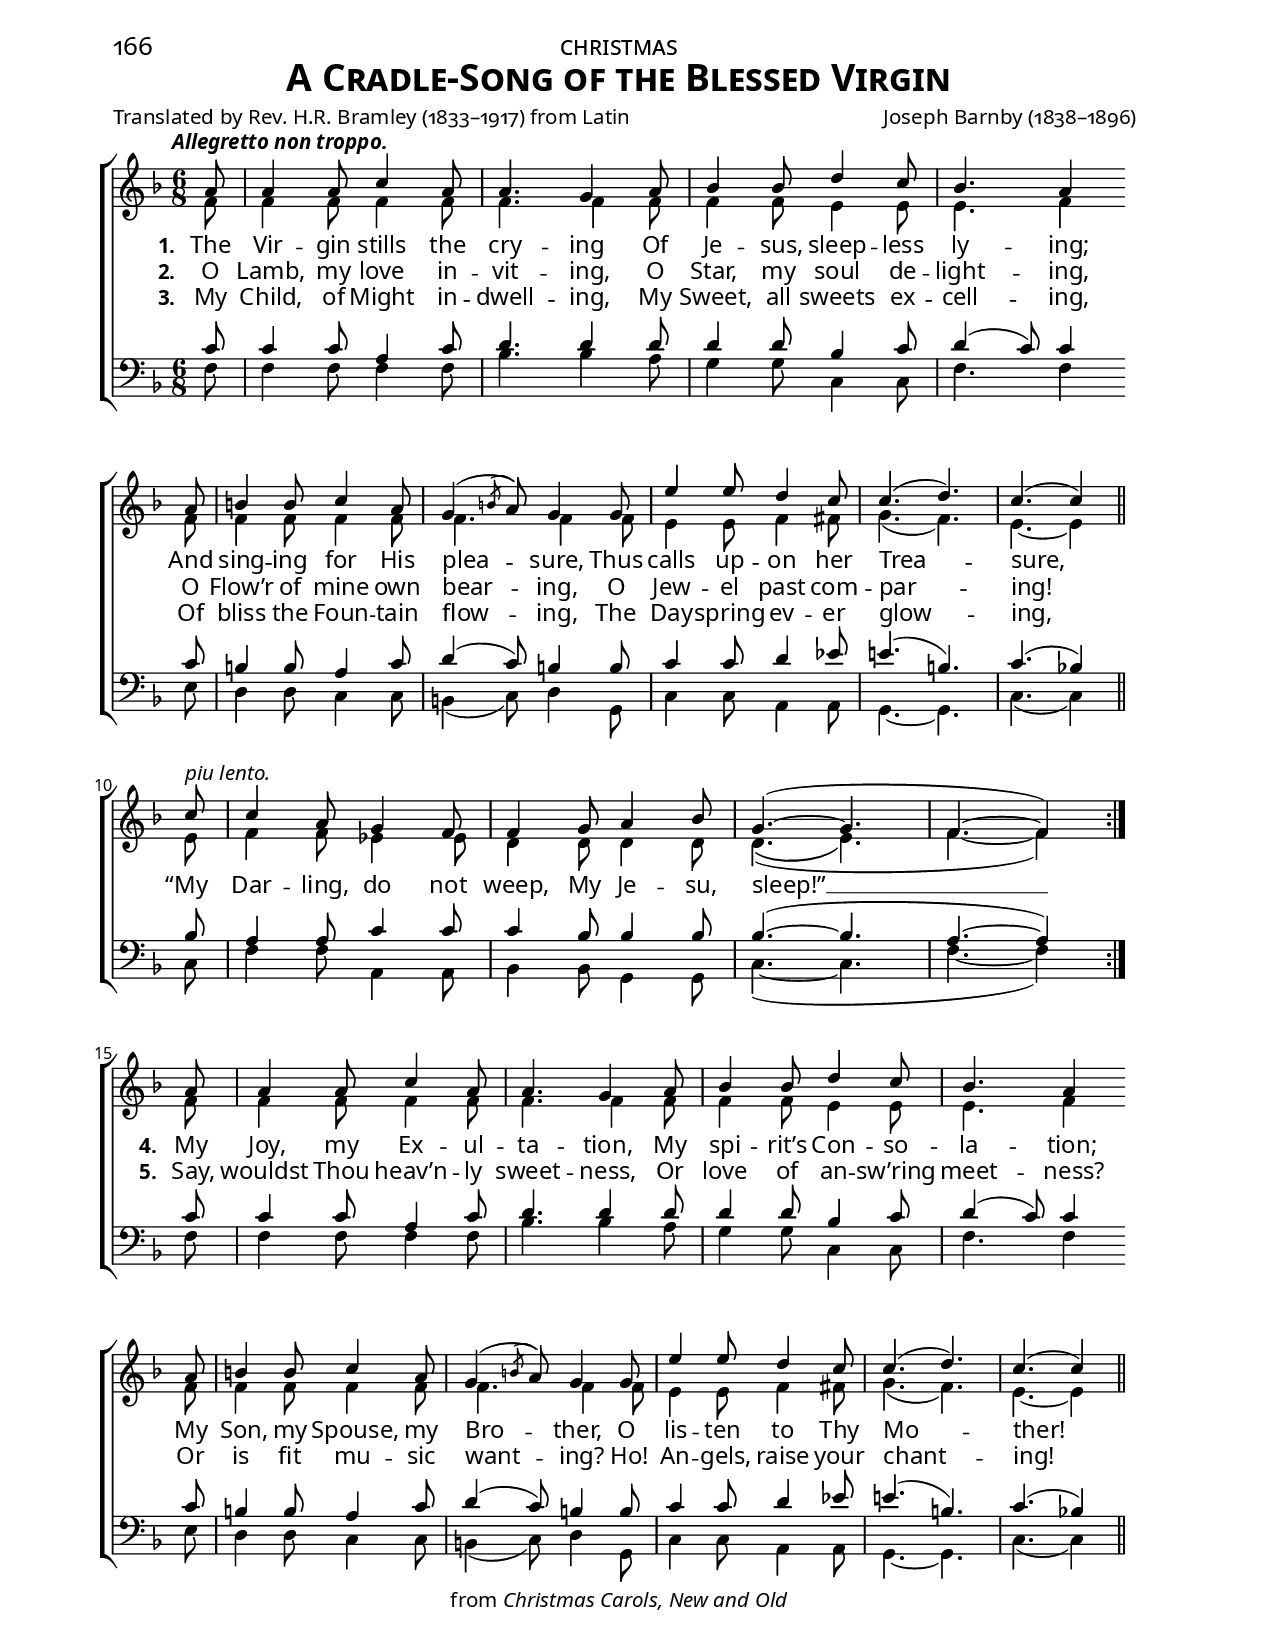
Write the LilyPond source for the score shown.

\version "2.14.2"
\include "util.ly"
\header {
  title = \markup{\override #'(font-name . "Garamond Premier Pro Semibold"){ \abs-fontsize #18 \smallCapsOldStyle"A Cradle-Song of the Blessed Virgin"}}
  poet = \markup\oldStyleNum"Translated by Rev. H.R. Bramley (1833–1917) from Latin"
  composer = \markup\oldStyleNum"Joseph Barnby (1838–1896)"
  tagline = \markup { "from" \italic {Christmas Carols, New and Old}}
}
\paper {
  %print-all-headers = ##t
  paper-height = 11\in
  paper-width = 8.5\in
  indent = 0\in
  %system-system-spacing = #'((basic-distance . 10) (padding . 0))
  system-system-spacing =
    #'((basic-distance . 0)
       (minimum-distance . 0)
       (padding . -5)
       (stretchability . 100))
  ragged-last-bottom = ##f
  ragged-bottom = ##f
  two-sided = ##t
  inner-margin = 1\in
  outer-margin = 0.75\in
  top-margin = 0.26\in
  bottom-margin = 0.25\in
  first-page-number = #166
  print-first-page-number = ##t
  headerLine = \markup{\override #'(font-name . "Garamond Premier Pro") \smallCapsOldStyle"christmas"}
  oddHeaderMarkup = \markup\fill-line{
     \override #'(font-name . "Garamond Premier Pro")\abs-fontsize #12.5
     \combine 
        \fill-line{"" \on-the-fly #print-page-number-check-first
        \oldStylePageNum""
        }
        \fill-line{\headerLine}
  }
  evenHeaderMarkup = \markup {
     \override #'(font-name . "Garamond Premier Pro")\abs-fontsize #12.5
     \combine
        \on-the-fly #print-page-number-check-first
        \oldStylePageNum""
        \fill-line{\headerLine}
  }
}
#(set-global-staff-size 18) \paper{ #(define fonts (make-pango-font-tree "Garamond Premier Pro" "Garamond Premier Pro" "Garamond Premier Pro" (/ 18 20))) }
global = {
  \key f \major
  \time 6/8
  \autoBeamOff
}

sopMusic = \relative c' {
  \tempo \markup\italic"Allegretto non troppo."
  \partial 8 a'8 |
  a4 a8 c4 a8 |
  a4. g4 a8 |
  bes4 bes8 d4 c8 |
  
  bes4. a4 \bar""\break a8 |
  b4 b8 c4 a8 |
  g4( \acciaccatura b8 a8) g4 g8 |
  
  e'4 e8 d4 c8 |
  c4.( d) |
  \partial 8*5 c( c4) \bar "||" \break
  \partial 8 c8^\markup\italic"piu lento." |
  
  c4 a8 g4 f8 |
  f4 g8 a4 bes8 |
  g4.(~ g |
  \partial 8*5 f~ f4) \bar ":|" \break
  
  
  
  \partial 8 a8 |
  a4 a8 c4 a8 |
  a4. g4 a8 |
  bes4 bes8 d4 c8 |
  
  bes4. a4 \bar"" \break a8 |
  b4 b8 c4 a8 |
  g4( \acciaccatura b8 a8) g4 g8 |
  
  e'4 e8 d4 c8 |
  c4.( d) |
  \partial 8*5 c( c4) \bar "||" \break
}
sopWords = \lyricmode {
  
}

altoMusic = \relative c' {
  f8 |
  f4 f8 f4 f8 |
  f4. f4 f8 |
  f4 f8 e4 e8 |
  
  e4. f4 f8 |
  f4 f8 f4 f8 |
  f4. f4 f8 |
  
  e4 e8 f4 fis8 g4.( f) |
  e~ e4 e8 |
  
  f4 f8 ees4 ees8 |
  d4 d8 d4 d8 |
  d4.(\( e\) |
  f~ f4)
  
  
  
  f8 |
  f4 f8 f4 f8 |
  f4. f4 f8 |
  f4 f8 e4 e8 |
  
  e4. f4 f8 |
  f4 f8 f4 f8 |
  f4. f4 f8 |
  
  e4 e8 f4 fis8 g4.( f) |
  e~ e4
}
altoWords = \lyricmode {
  \dropLyricsIX
  \set stanza = #"1. "
  The Vir -- gin stills the cry -- ing
  Of Je -- sus, sleep -- less ly -- ing;
  And sing -- ing for His plea -- sure,
  Thus calls up -- on her Trea -- sure,
  “My Dar -- ling, do not weep, My Je -- su, sleep!” __
  
  
  
  \set stanza = #"4. "
  My Joy, my Ex -- ul -- ta -- tion,
  My spi -- rit’s Con -- so -- la -- tion;
  My Son, my Spouse, my Bro -- ther,
  O lis -- ten to Thy Mo -- ther!
}
altoWordsII = \lyricmode {
  \dropLyricsIX
%\markup\italic
  \set stanza = #"2. "
  O Lamb, my love in -- vit -- ing,
  O Star, my soul de -- light -- ing,
  O Flow’r of mine own bear -- ing,
  O Jew -- el past com -- par -- ing!
  
  \repeat unfold 10{\skip1}
  
  \set stanza = #"5. "
  Say, wouldst Thou heav’n -- ly sweet -- ness,
  Or love of an -- sw’ring meet -- ness?
  Or is fit mu -- sic want -- ing?
  Ho! An -- gels, raise your chant -- ing!
}
altoWordsIII = \lyricmode {
  \dropLyricsIX
  \set stanza = #"3. "
  My Child, of Might in -- dwell -- ing,
  My Sweet, all sweets ex -- cell -- ing,
  Of bliss the Foun -- tain flow -- ing,
  The Day -- spring ev -- er glow -- ing,
}
altoWordsIV = \lyricmode {
}
altoWordsV = \lyricmode {
}
altoWordsVI = \lyricmode {
  \set stanza = #"6. "
  \set ignoreMelismata = ##t
}
tenorMusic = \relative c' {
  c8 |
  c4 c8 a4 c8 |
  d4. d4 d8 |
  d4 d8 bes4 c8 |
  
  d4( c8) c4 c8 |
  b4 b8 a4 c8 |
  d4( c8) b4 b8 |
  
  c4 c8 d4 ees8 |
  e!4.( b) |
  c( bes!4) bes8 |
  
  a4 a8 c4 c8 |
  c4 bes8 bes4 bes8 |
  bes4.(~ bes |
  a~ a4) 
  
  
  
  c8 |
  c4 c8 a4 c8 |
  d4. d4 d8 |
  d4 d8 bes4 c8 |
  
  d4( c8) c4 c8 |
  b4 b8 a4 c8 |
  d4( c8) b4 b8 |
  
  c4 c8 d4 ees8 |
  e!4.( b) |
  c( bes!4) 
}
tenorWords = \lyricmode {

}

bassMusic = \relative c {
  f8 |
  f4 f8 f4 f8 |
  bes4. bes4 a8 |
  g4 g8 c,4 c8 |
  
  f4. f4 e8 |
  d4 d8 c4 c8 |
  b4( c8) d4 g,8 |
  
  c4 c8 a4 a8 |
  g4.~ g |
  c( c4) c8 |
  
  f4 f8 a,4 a8 |
  bes4 bes8 g4 g8 |
  c4.(~ c |
  f~ f4) 
  
  
  
  f8 |
  f4 f8 f4 f8 |
  bes4. bes4 a8 |
  g4 g8 c,4 c8 |
  
  f4. f4 e8 |
  d4 d8 c4 c8 |
  b4( c8) d4 g,8 |
  
  c4 c8 a4 a8 |
  g4.~ g |
  c( c4)
}
bassWords = \lyricmode {

}

pianoRH = \relative c' {
  
}
pianoLH = \relative c' {
  
}

\score {
  <<
   \new ChoirStaff <<
%    \new Lyrics = sopranos \with { \override VerticalAxisGroup #'nonstaff-relatedstaff-spacing = #'((basic-distance . 1)) }
    \new Staff = women <<
      \new Voice = "sopranos" { \voiceOne << \global \sopMusic >> }
      \new Voice = "altos" { \voiceTwo << \global \altoMusic >> }
    >>
    \new Lyrics \with { alignAboveContext = #"women" \override VerticalAxisGroup #'nonstaff-relatedstaff-spacing = #'((basic-distance . 1))} \lyricsto "sopranos" \sopWords
     \new Lyrics = "altosVI"  \with { alignBelowContext = #"women" \override VerticalAxisGroup #'nonstaff-relatedstaff-spacing = #'((basic-distance . 1))} \lyricsto "sopranos" \altoWordsVI
    \new Lyrics = "altosV"  \with { alignBelowContext = #"women" \override VerticalAxisGroup #'nonstaff-relatedstaff-spacing = #'((basic-distance . 1))} \lyricsto "sopranos" \altoWordsV
    \new Lyrics = "altosIV"  \with { alignBelowContext = #"women" \override VerticalAxisGroup #'nonstaff-relatedstaff-spacing = #'((basic-distance . 1))} \lyricsto "sopranos" \altoWordsIV
    \new Lyrics = "altosIII"  \with { alignBelowContext = #"women" \override VerticalAxisGroup #'nonstaff-relatedstaff-spacing = #'((basic-distance . 1))} \lyricsto "sopranos" \altoWordsIII
    \new Lyrics = "altosII"  \with { alignBelowContext = #"women" \override VerticalAxisGroup #'nonstaff-relatedstaff-spacing = #'((basic-distance . 1))} \lyricsto "sopranos" \altoWordsII
    \new Lyrics = "altos"  \with { alignBelowContext = #"women" \override VerticalAxisGroup #'nonstaff-relatedstaff-spacing = #'((padding . -0.5)) } \lyricsto "sopranos" \altoWords
   \new Staff = men <<
      \clef bass
      \new Voice = "tenors" { \voiceOne << \global \tenorMusic >> }
      \new Voice = "basses" { \voiceTwo << \global \bassMusic >> }
    >>
    \new Lyrics \with { alignAboveContext = #"men" \override VerticalAxisGroup #'nonstaff-relatedstaff-spacing = #'((basic-distance . 1)) } \lyricsto "tenors" \tenorWords
    \new Lyrics \with { alignBelowContext = #"men" \override VerticalAxisGroup #'nonstaff-relatedstaff-spacing = #'((basic-distance . 1)) } \lyricsto "basses" \bassWords
  >>
%    \new PianoStaff << \new Staff { \new Voice { \pianoRH } } \new Staff { \clef "bass" \pianoLH } >>
  >>
  \layout {
  \context {
    \Lyrics
    \override LyricText #'font-size = #1.3
  }
    \context {
      \Score
      %\override SpacingSpanner #'base-shortest-duration = #(ly:make-moment 1 8)
      %\override SpacingSpanner #'common-shortest-duration = #(ly:make-moment 1 4)
    }
    \context {
      % Remove all empty staves
      % \Staff \RemoveEmptyStaves \override VerticalAxisGroup #'remove-first = ##t
    }
    \context {
      \Lyrics
      \override LyricText #'X-offset = #center-on-word
    }
  }
}

